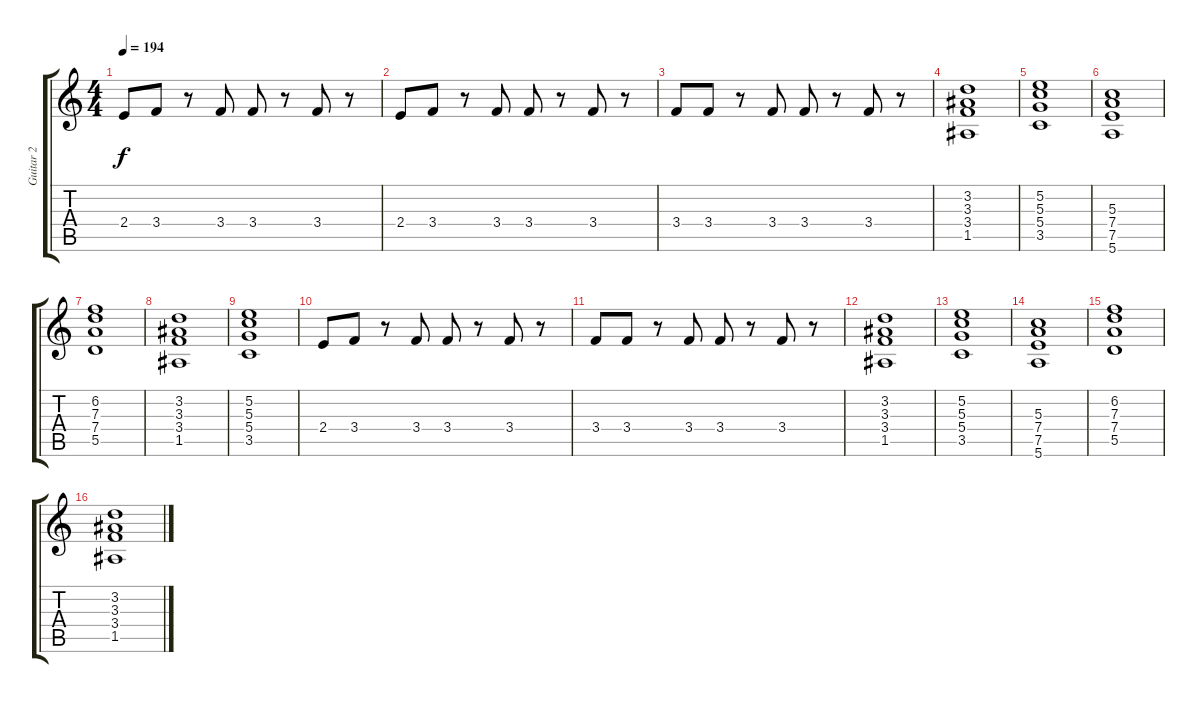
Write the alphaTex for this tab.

\track ("Guitar 2" "Guitar 2") {instrument electricguitarclean}
\staff {score tabs}
\tuning (E4 B3 G3 D3 A2 E2) {hide}
\ts (4 4)
\tempo 194
\clef g2
\ks c
2.4.8{dy f} 3.4.8 r.8 3.4.8 3.4.8 r.8 3.4.8 r.8 |
2.4.8 3.4.8 r.8 3.4.8 3.4.8 r.8 3.4.8 r.8 |
3.4.8 3.4.8 r.8 3.4.8 3.4.8 r.8 3.4.8 r.8 |
(3.2 3.3 3.4 1.5).1 |
(5.2 5.3 5.4 3.5).1 |
(5.3 7.4 7.5 5.6).1 |
(6.2 7.3 7.4 5.5).1 |
(3.2 3.3 3.4 1.5).1 |
(5.2 5.3 5.4 3.5).1 |
2.4.8 3.4.8 r.8 3.4.8 3.4.8 r.8 3.4.8 r.8 |
3.4.8 3.4.8 r.8 3.4.8 3.4.8 r.8 3.4.8 r.8 |
(3.2 3.3 3.4 1.5).1 |
(5.2 5.3 5.4 3.5).1 |
(5.3 7.4 7.5 5.6).1 |
(6.2 7.3 7.4 5.5).1 |
(3.2 3.3 3.4 1.5).1
